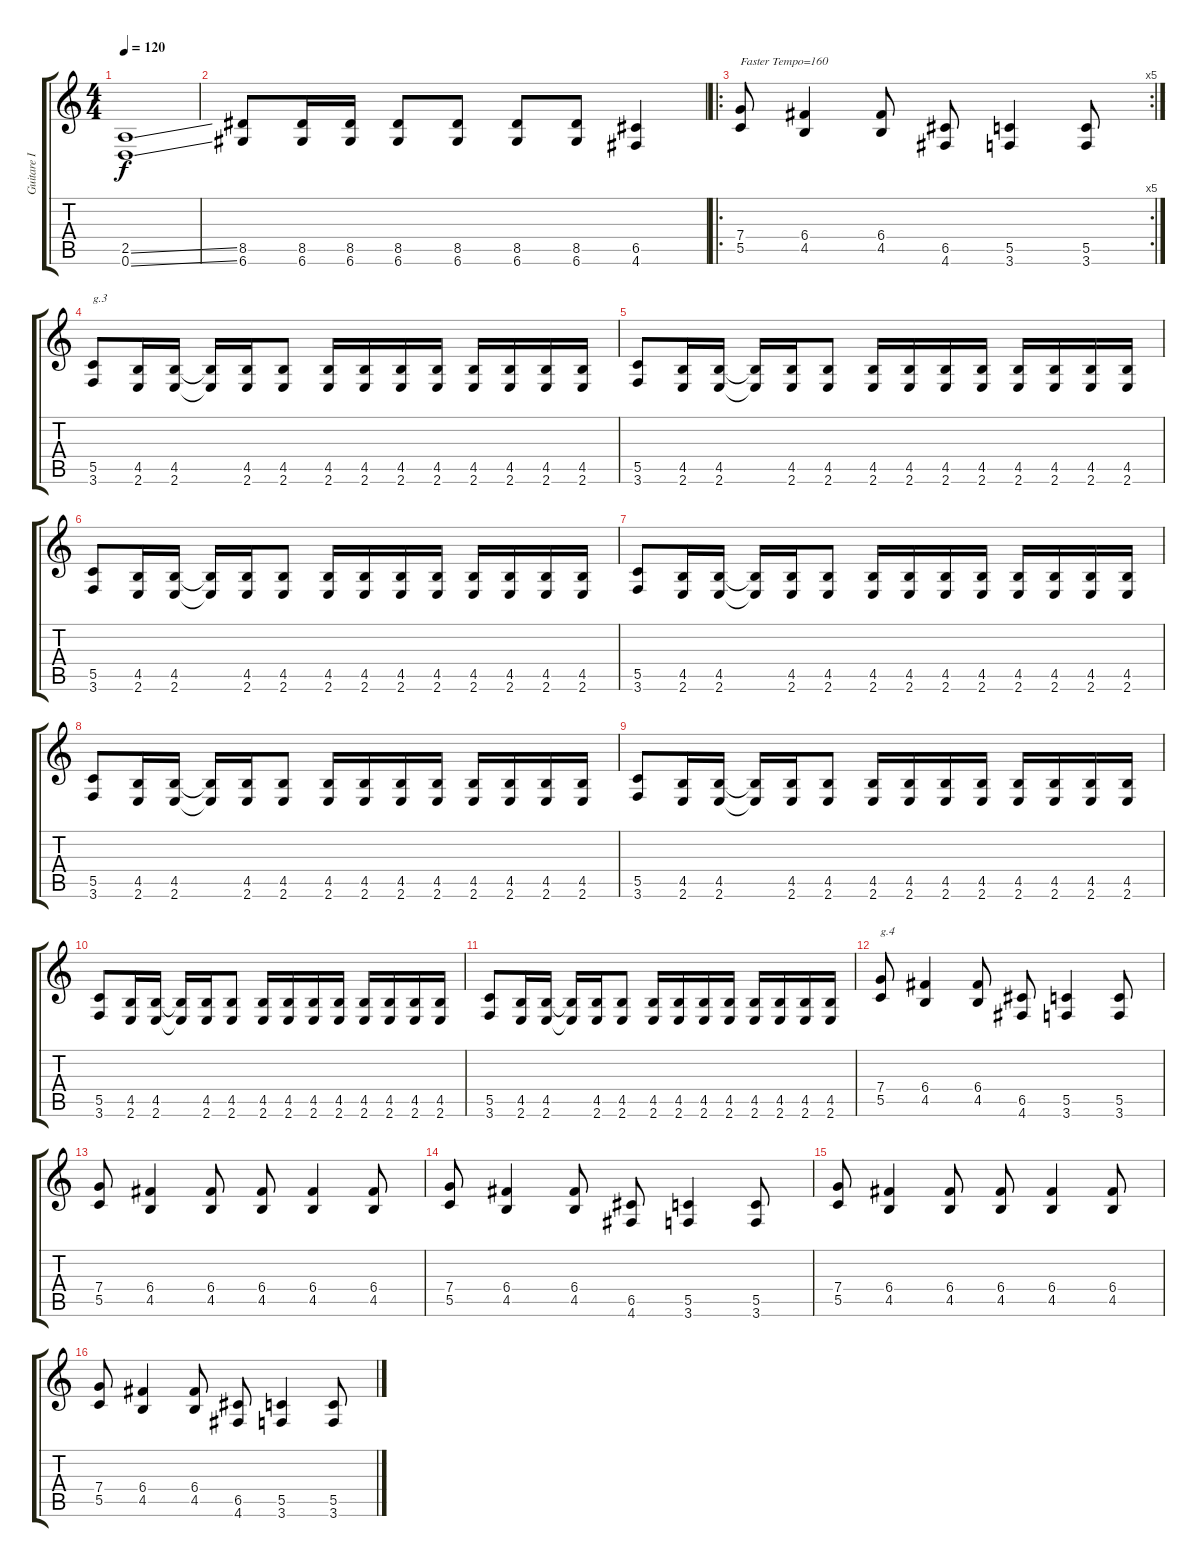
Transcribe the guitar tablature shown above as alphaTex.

\track ("Guitare I" "Guitare I") {instrument distortionguitar}
\staff {score tabs}
\tuning (D4 A3 F3 C3 G2 D2) {hide}
\ts (4 4)
\tempo 120
\clef g2
\ks c
(2.5{ss} 0.6{ss}).1{dy f} |
(8.5 6.6).8 (8.5 6.6).16 (8.5 6.6).16 (8.5 6.6).8 (8.5 6.6).8 (8.5 6.6).8 (8.5 6.6).8 (6.5 4.6).4 |
\ro
\rc 5
(7.4 5.5).8{txt "Faster Tempo=160"} (6.4 4.5).4 (6.4 4.5).8 (6.5 4.6).8 (5.5 3.6).4 (5.5 3.6).8 |
(5.5 3.6).8{txt "g.3"} (4.5 2.6).16 (4.5 2.6).16 (4.5{t} 2.6{t}).16 (4.5 2.6).16 (4.5 2.6).8 (4.5 2.6).16 (4.5 2.6).16 (4.5 2.6).16 (4.5 2.6).16 (4.5 2.6).16 (4.5 2.6).16 (4.5 2.6).16 (4.5 2.6).16 |
(5.5 3.6).8 (4.5 2.6).16 (4.5 2.6).16 (4.5{t} 2.6{t}).16 (4.5 2.6).16 (4.5 2.6).8 (4.5 2.6).16 (4.5 2.6).16 (4.5 2.6).16 (4.5 2.6).16 (4.5 2.6).16 (4.5 2.6).16 (4.5 2.6).16 (4.5 2.6).16 |
(5.5 3.6).8 (4.5 2.6).16 (4.5 2.6).16 (4.5{t} 2.6{t}).16 (4.5 2.6).16 (4.5 2.6).8 (4.5 2.6).16 (4.5 2.6).16 (4.5 2.6).16 (4.5 2.6).16 (4.5 2.6).16 (4.5 2.6).16 (4.5 2.6).16 (4.5 2.6).16 |
(5.5 3.6).8 (4.5 2.6).16 (4.5 2.6).16 (4.5{t} 2.6{t}).16 (4.5 2.6).16 (4.5 2.6).8 (4.5 2.6).16 (4.5 2.6).16 (4.5 2.6).16 (4.5 2.6).16 (4.5 2.6).16 (4.5 2.6).16 (4.5 2.6).16 (4.5 2.6).16 |
(5.5 3.6).8 (4.5 2.6).16 (4.5 2.6).16 (4.5{t} 2.6{t}).16 (4.5 2.6).16 (4.5 2.6).8 (4.5 2.6).16 (4.5 2.6).16 (4.5 2.6).16 (4.5 2.6).16 (4.5 2.6).16 (4.5 2.6).16 (4.5 2.6).16 (4.5 2.6).16 |
(5.5 3.6).8 (4.5 2.6).16 (4.5 2.6).16 (4.5{t} 2.6{t}).16 (4.5 2.6).16 (4.5 2.6).8 (4.5 2.6).16 (4.5 2.6).16 (4.5 2.6).16 (4.5 2.6).16 (4.5 2.6).16 (4.5 2.6).16 (4.5 2.6).16 (4.5 2.6).16 |
(5.5 3.6).8 (4.5 2.6).16 (4.5 2.6).16 (4.5{t} 2.6{t}).16 (4.5 2.6).16 (4.5 2.6).8 (4.5 2.6).16 (4.5 2.6).16 (4.5 2.6).16 (4.5 2.6).16 (4.5 2.6).16 (4.5 2.6).16 (4.5 2.6).16 (4.5 2.6).16 |
(5.5 3.6).8 (4.5 2.6).16 (4.5 2.6).16 (4.5{t} 2.6{t}).16 (4.5 2.6).16 (4.5 2.6).8 (4.5 2.6).16 (4.5 2.6).16 (4.5 2.6).16 (4.5 2.6).16 (4.5 2.6).16 (4.5 2.6).16 (4.5 2.6).16 (4.5 2.6).16 |
(7.4 5.5).8{txt "g.4"} (6.4 4.5).4 (6.4 4.5).8 (6.5 4.6).8 (5.5 3.6).4 (5.5 3.6).8 |
(7.4 5.5).8 (6.4 4.5).4 (6.4 4.5).8 (6.4 4.5).8 (6.4 4.5).4 (6.4 4.5).8 |
(7.4 5.5).8 (6.4 4.5).4 (6.4 4.5).8 (6.5 4.6).8 (5.5 3.6).4 (5.5 3.6).8 |
(7.4 5.5).8 (6.4 4.5).4 (6.4 4.5).8 (6.4 4.5).8 (6.4 4.5).4 (6.4 4.5).8 |
(7.4 5.5).8 (6.4 4.5).4 (6.4 4.5).8 (6.5 4.6).8 (5.5 3.6).4 (5.5 3.6).8
